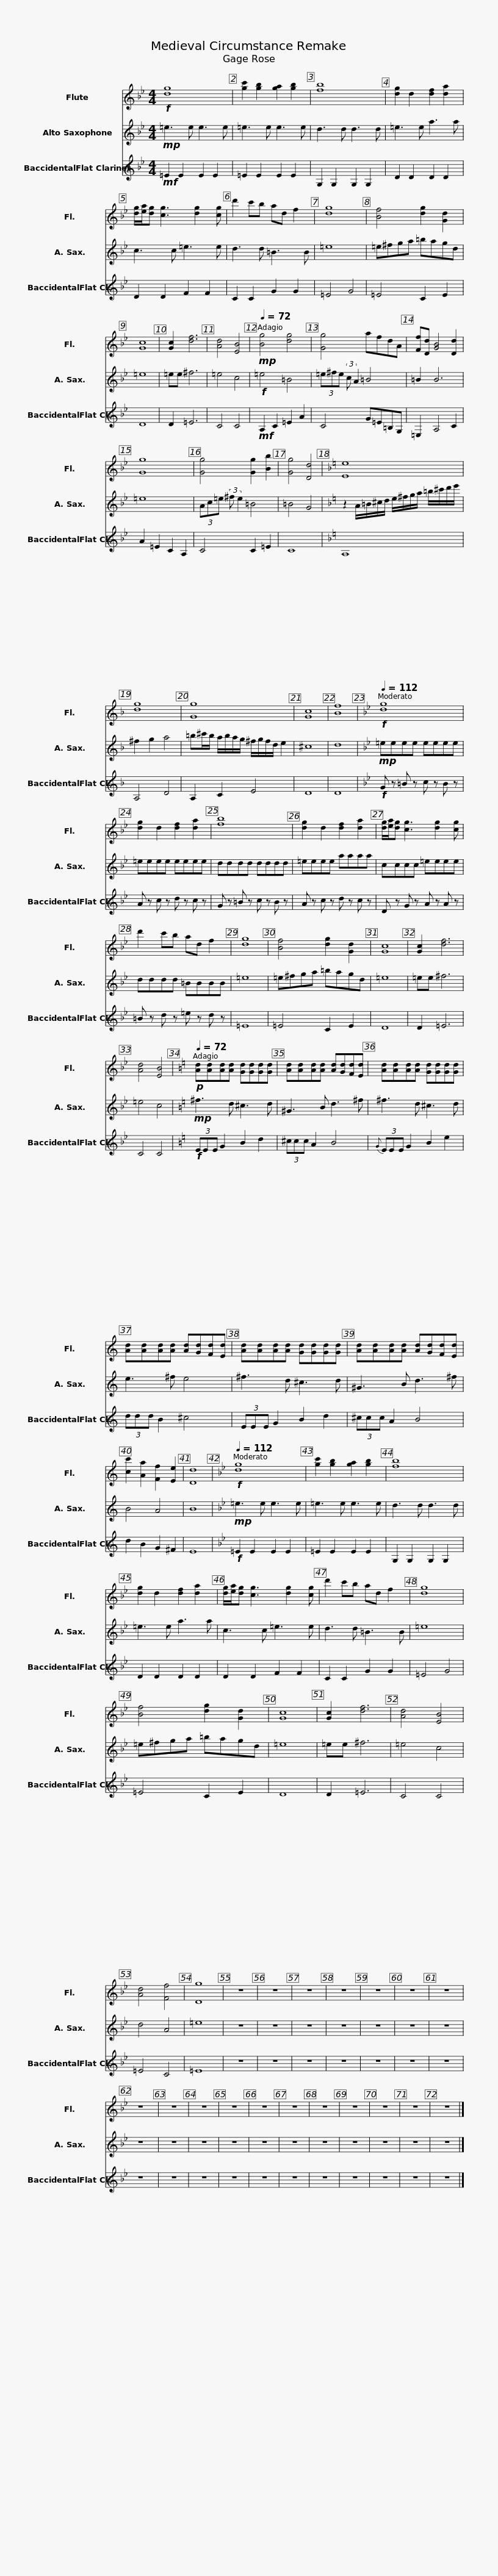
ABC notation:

X:1
%%score 1 2 3
L:1/8
M:4/4
I:linebreak $
K:Bb
V:1 treble
V:2 treble transpose=-9
V:3 treble transpose=-2
V:1
!f! [dg]8 | [gc']2 [gb]2 [ga]2 [gb]2 | [fb]8 | [dg]2 d2 [df]2 [da]2 |$ [dg]/[ea]/[dg] [cg]3 [dg]2 [cg] | %5
 d'2 c'b ad f2 | [dg]8 | [Bf]4 [dg]2 [Gd]2 | [Gc]8 | [Gc]2 [df]6 |$ %10
 [Ad]4 [EB]4 |[Q:1/4=72]!mp! [Bg]4 [dg]4 | [Gg]4 afdA | [Ff][Dd] [GB]4 [Dd]2 | [Gg]8 |$ %15
 [Gg]4 [Gg]2 [Bb]2 | [Gg]4 [Dd]4 |[K:F] [Ee]8 | [dg]8 |$ [Gg]8 | %20
 [Gc]8 | [Bf]8 |[K:Bb][Q:1/4=112]!f! [dg]8 | [dg]2 d2 [df]2 [da]2 |$ [fb]8 | %25
 [dg]2 d2 [df]2 [da]2 | [dg]/[ea]/[dg] [cg]3 [dg]2 [cg] | d'2 c'b ad f2 | [dg]8 |$ [Bf]4 [dg]2 [Gd]2 | %30
 [Gc]8 | [Gc]2 [df]6 | [Ad]4 [EB]4 |[K:C][Q:1/4=72]!p! [Ad][Ad][Ad][Ad] [Gd][Gd][Gd][Gd] |$ [Ad][Ad][Ad][Ad] [Ad][Gd][Fd][Ed] | %35
 [Ad][Ad][Ad][Ad] [Gd][Gd][Gd][Gd] | [Ad][Ad][Ad][Ad] [Ad][Gd][Fd][Ed] | [Ad][Ad][Ad][Ad] [Gd][Gd][Gd][Gd] |$ [Ad][Ad][Ad][Ad] [Ad][Gd][Fd][Ed] | [cc']2 [Aa]2 [Ff]2 [Ee]2 | %40
 [Dd]8 |[K:Bb][Q:1/4=112]!f! [dg]8 | [gc']2 [gb]2 [ga]2 [gb]2 | [fb]8 |$ [dg]2 d2 [df]2 [da]2 | %45
 [dg]/[ea]/[dg] [cg]3 [dg]2 [cg] | d'2 c'b ad f2 | [dg]8 | [Bf]4 [dg]2 [Gd]2 | [Gc]8 |$ %50
 [Gc]2 [df]6 | [Ad]4 [EB]4 | [Ad]4 [Ff]4 | [Dg]8 | z8 | %55
 z8 | z8 | z8 | z8 | z8 | %60
 z8 | z8 | z8 | z8 | z8 | %65
 z8 | z8 | z8 |$ z8 | z8 | %70
 z8 | z8 |] %72
V:2
!mp! =e3 e e3 e | =e3 e e3 e | d3 d d3 d | =e3 e a3 a |$ c3 c =e3 e | %5
 d3 d =B3 B | =e8 | =e^fga =bagd | =e8 | =ee ^f6 |$ %10
 =e4 c4 |!f! =e4 =B4 | (3=e^fe (3:2:2c A2 =B4 | =B2 B6 | =e8 |$ %15
 (3Ac=e (3:2:2^f e2 =B4 | =B4 G4 |[K:F] z2 A/=B/^c/d/ e/^f/g/a/ =b/^c'/d'/e'/ | ^f2 g2 a4 |$ =b^c'/b/ a/b/a/g/ ^f/g/f/d/ e2 | %20
 ^c8 | d8 |[K:Bb]!mp! =eeee eeee | =eeee eeee |$ dddd dddd | %25
 =eeee aaaa | cccc =eeee | dddd =BBBB | =e8 |$ =e^fga =bagd | %30
 =e8 | =ee ^f6 | =e4 c4 |[K:C]!mp! ^f3 d ^c3 d |$ ^G3 B d3 ^f | %35
 ^f3 d ^c3 d | e3 ^f e4 | ^f3 d ^c3 d |$ ^G3 B d3 ^f | B4 A4 | %40
 B8 |[K:Bb]!mp! =e3 e e3 e | =e3 e e3 e | d3 d d3 d |$ =e3 e a3 a | %45
 c3 c =e3 e | d3 d =B3 B | =e8 | =e^fga =bagd | =e8 |$ %50
 =ee ^f6 | =e4 c4 | d4 A4 | =e8 | z8 | %55
 z8 | z8 | z8 | z8 | z8 | %60
 z8 | z8 | z8 | z8 | z8 | %65
 z8 | z8 | z8 |$ z8 | z8 | %70
 z8 | z8 |] %72
V:3
!mf! =E2 E2 E2 E2 | =E2 E2 E2 E2 | G,2 G,2 G,2 G,2 | D2 D2 D2 D2 |$ D2 D2 F2 F2 | %5
 C2 C2 G2 G2 | =E4 G4 | =E4 C2 E2 | D8 | D2 =E6 |$ %10
 C4 C4 |!mf! A,2 C2 =E2 A2 | C4 G=E=B,G, | =E,2 A,4 C2 | A2 =E2 C2 A,2 |$ %15
 C4 C2 =E2 | C8 |[K:F] A,8 | A,4 D4 |$ A,2 C2 E4 | %20
 D8 | D8 |[K:Bb]!f! G z =B z c z B z | A z c z d z c z |$ G z =B z c z B z | %25
 A z c z d z c z | D z G z A z A z | =B z d z =e z d z | =E8 |$ =E4 C2 E2 | %30
 D8 | D2 =E6 | C4 C4 |[K:C]!f! (3EEE G2 B2 d2 |$ (3^ccc A2 B4 | %35
{G} (3EEE G2 B2 e2 | (3ddd B2 ^c4 | (3EEE G2 B2 d2 |$ (3^ccc A2 B4 | d2 B2 G2 ^F2 | %40
 E8 |[K:Bb]!f! =E2 E2 E2 E2 | =E2 E2 E2 E2 | G,2 G,2 G,2 G,2 |$ D2 D2 D2 D2 | %45
 D2 D2 F2 F2 | C2 C2 G2 G2 | =E4 G4 | =E4 C2 E2 | D8 |$ %50
 D2 =E6 | C4 C4 | =E4 C4 | =E8 | z8 | %55
 z8 | z8 | z8 | z8 | z8 | %60
 z8 | z8 | z8 | z8 | z8 | %65
 z8 | z8 | z8 |$ z8 | z8 | %70
 z8 | z8 |] %72
